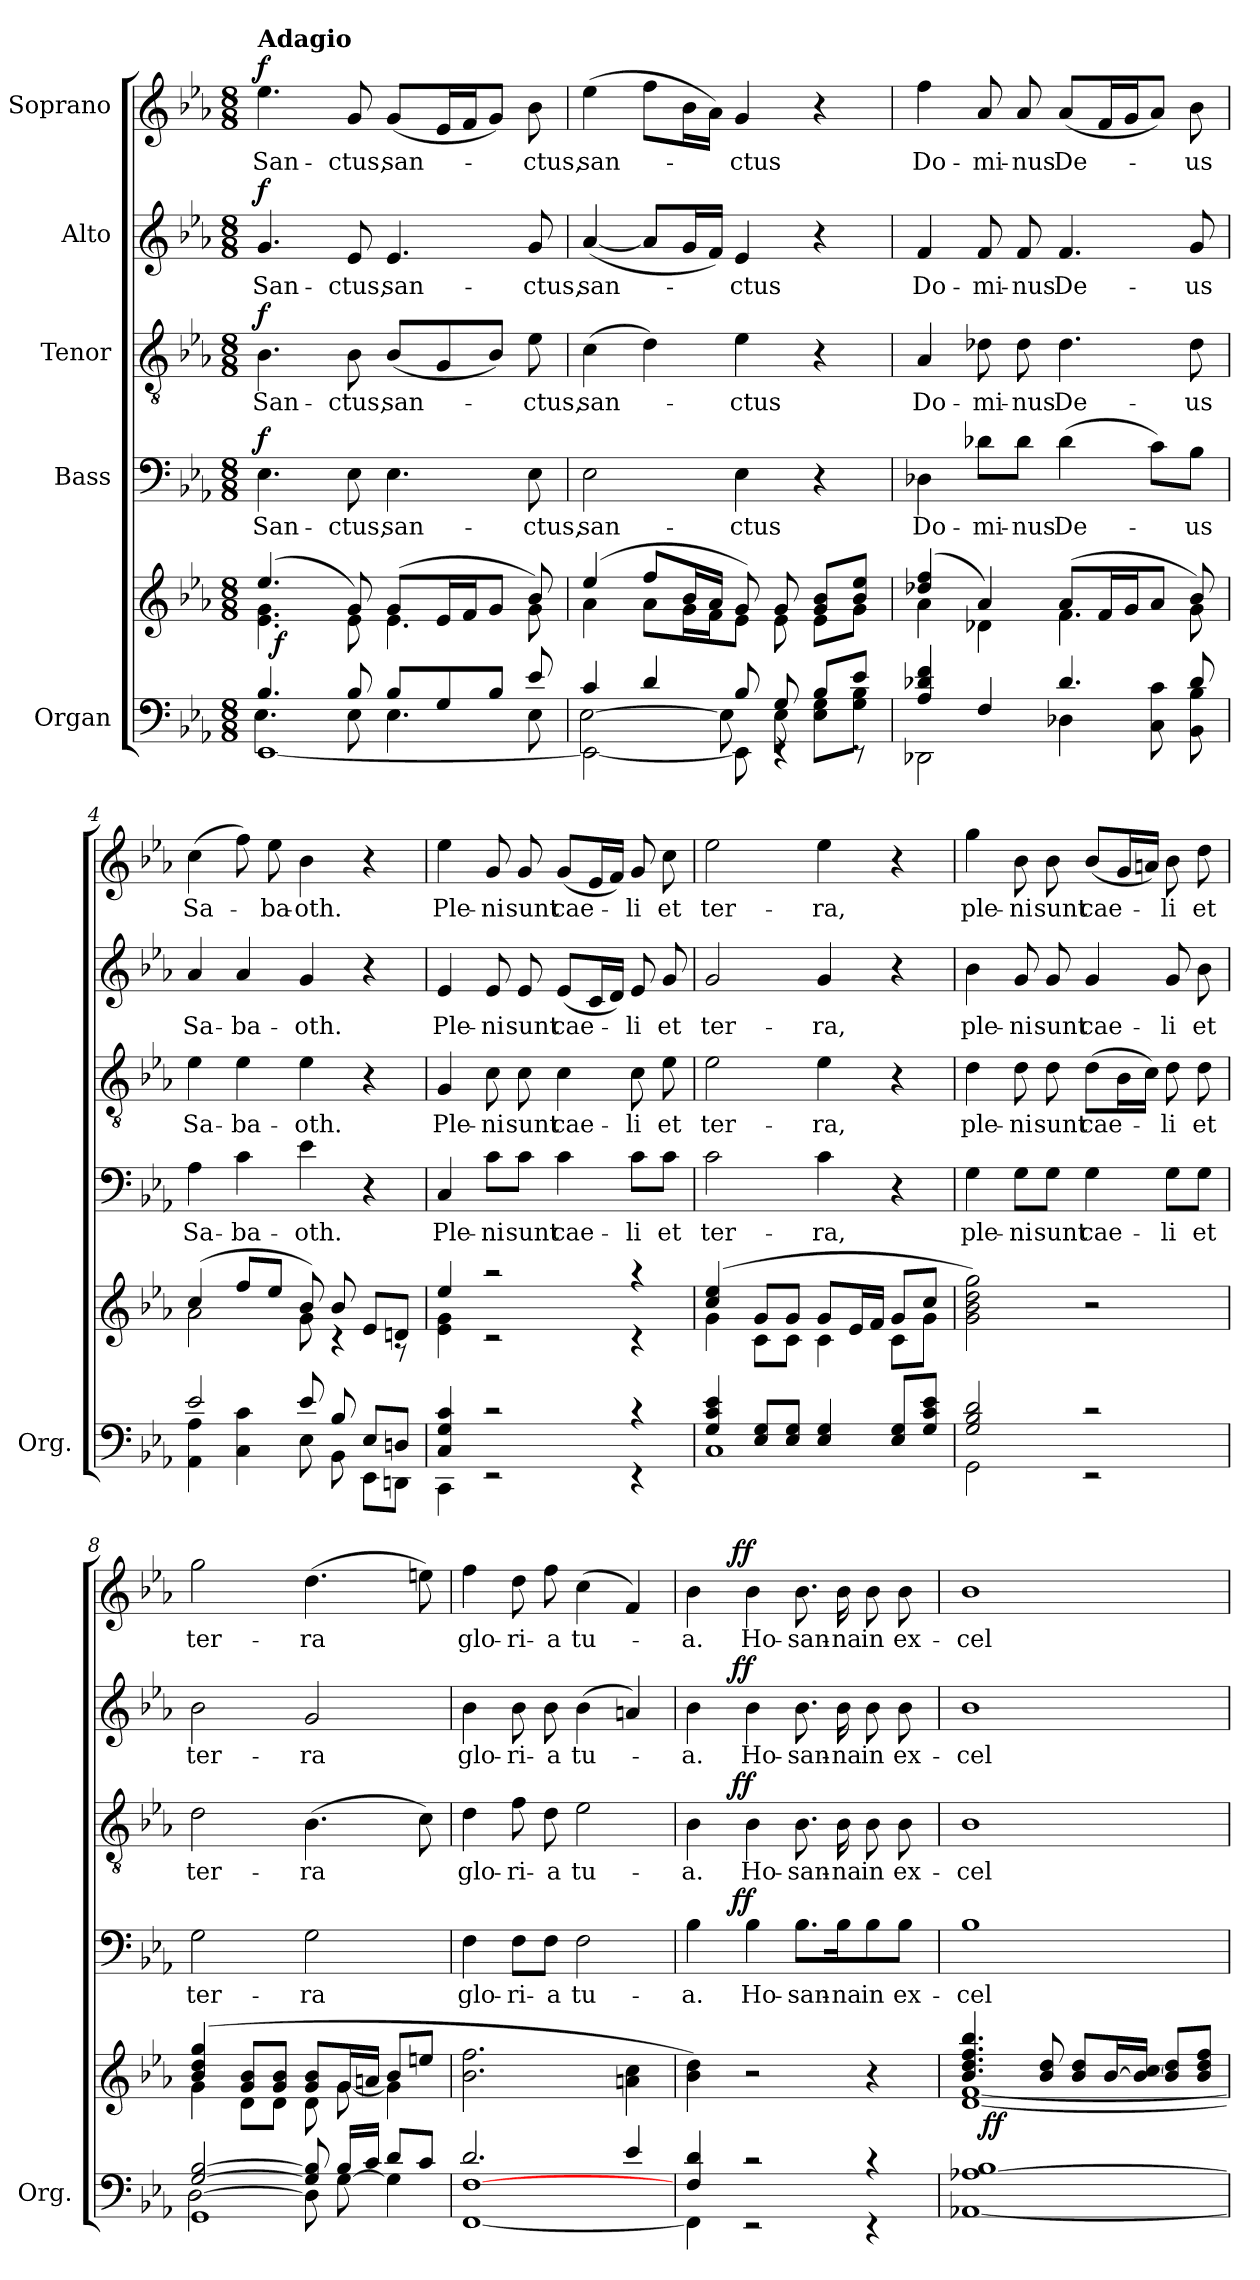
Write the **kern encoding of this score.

**kern	**kern	**dynam	**kern	**text	**dynam	**kern	**text	**dynam	**kern	**text	**dynam	**kern	**text	**dynam
*part5	*part5	*part5	*part4	*part4	*part4	*part3	*part3	*part3	*part2	*part2	*part2	*part1	*part1	*part1
*staff6	*staff5	*staff5/6	*staff4	*staff4	*staff4	*staff3	*staff3	*staff3	*staff2	*staff2	*staff2	*staff1	*staff1	*staff1
*I"Organ	*	*	*I"Bass	*	*	*I"Tenor	*	*	*I"Alto	*	*	*I"Soprano	*	*
*I'Org.	*	*	*	*	*	*	*	*	*	*	*	*	*	*
*clefF4	*clefG2	*	*clefF4	*	*	*clefGv2	*	*	*clefG2	*	*	*clefG2	*	*
*k[b-e-a-]	*k[b-e-a-]	*	*k[b-e-a-]	*	*	*k[b-e-a-]	*	*	*k[b-e-a-]	*	*	*k[b-e-a-]	*	*
*E-:	*E-:	*	*E-:	*	*	*E-:	*	*	*E-:	*	*	*E-:	*	*
*M8/8	*M8/8	*	*M8/8	*	*	*M8/8	*	*	*M8/8	*	*	*M8/8	*	*
=1	=1	=1	=1	=1	=1	=1	=1	=1	=1	=1	=1	=1	=1	=1
*^	*^	*	*	*	*	*	*	*	*	*	*	*	*	*
*	*^	*	*	*	*	*	*	*	*	*	*	*	*	*	*	*
!	!	!	!	!	!	!	!	!	!	!	!	!	!	!	!LO:TX:a:B:t=Adagio	!	!
!	!	!	!	!	!	!	!LO:LY:b	!LO:DY:b	!	!LO:LY:b	!LO:DY:b	!	!LO:LY:b	!LO:DY:b	!	!LO:LY:b	!LO:DY:b
*	*	*	*	*^	*	*	*	*	*	*	*	*	*	*	*	*	*
4.B-/	[<1EE-	4.E-\	(>4.ee-/	4.e-\ 4.g\	32ryy	.	4.E-\	San-	f	4.B-\	San-	f	4.g/	San-	f	4.ee-\	San-	f
!	!	!	!	!	!	!LO:DY:b	!	!	!	!	!	!	!	!	!	!	!	!
.	.	.	.	.	2ryy	f	.	.	.	.	.	.	.	.	.	.	.	.
!	!	!	!	!	!	!	!	!LO:LY:b	!	!	!LO:LY:b	!	!	!LO:LY:b	!	!	!LO:LY:b	!
8B-/	.	8E-\	8g/)	8e-\	.	.	8E-\	-ctus,	.	8B-\	-ctus,	.	8e-/	-ctus,	.	8g/	-ctus,	.
!	!	!	!	!	!	!	!	!LO:LY:b	!	!	!LO:LY:b	!	!	!LO:LY:b	!	!	!LO:LY:b	!
8B-/L	.	4.E-\	(>8g/L	4.e-\	.	.	4.E-\	san-	.	(<8B-/L	san-	.	4.e-/	san-	.	(<8g/L	san-	.
.	.	.	.	.	4...ryy	.	.	.	.	.	.	.	.	.	.	.	.	.
8G/	.	.	16e-/L	.	.	.	.	.	.	8G/	.	.	.	.	.	16e-/L	.	.
.	.	.	16f/J	.	.	.	.	.	.	.	.	.	.	.	.	16f/J	.	.
8B-/J	.	.	8g/J	.	.	.	.	.	.	8B-/J)	.	.	.	.	.	8g/J)	.	.
!	!	!	!	!	!	!	!	!LO:LY:b	!	!	!LO:LY:b	!	!	!LO:LY:b	!	!	!LO:LY:b	!
8e-/	.	8E-\	8b-/)	8g\	.	.	8E-\	-ctus,	.	8e-\	-ctus,	.	8g/	-ctus,	.	8b-\	-ctus,	.
=2	=2	=2	=2	=2	=2	=2	=2	=2	=2	=2	=2	=2	=2	=2	=2	=2	=2	=2
!	!	!	!	!	!	!	!	!LO:LY:b	!	!	!LO:LY:b	!	!	!LO:LY:b	!	!	!LO:LY:b	!
*	*	*	*	*v	*v	*	*	*	*	*	*	*	*	*	*	*	*	*
4c/	2EE-\_	[2E-\	(>4ee-/	4a-\	.	2E-\	san-	.	(>4c\	san-	.	(<[4a-/	san-	.	(>4ee-\	san-	.
4d/	.	.	8ff/L	8a-\L	.	.	.	.	4d\)	.	.	8a-/L]	.	.	8ff\L	.	.
.	.	.	16b-/L	16g\L	.	.	.	.	.	.	.	16g/L	.	.	16b-\L	.	.
.	.	.	16a-/JJ	16f\J	.	.	.	.	.	.	.	16f/JJ)	.	.	16a-\JJ)	.	.
!	!	!	!	!	!	!	!LO:LY:b	!	!	!LO:LY:b	!	!	!LO:LY:b	!	!	!LO:LY:b	!
8B-/	8EE-\]	8E-\]	8g/)	8e-\J	.	4E-\	-ctus	.	4e-\	-ctus	.	4e-/	-ctus	.	4g/	-ctus	.
8G/	4rEE	8E-\	8g/	8e-\	.	.	.	.	.	.	.	.	.	.	.	.	.
8B-/L	.	8E-\ 8G\L	8g/ 8b-/L	8e-\L	.	4r	.	.	4r	.	.	4r	.	.	4r	.	.
8e-/J	8rEE	8G\ 8B-\J	8b-/ 8ee-/J	8g\J	.	.	.	.	.	.	.	.	.	.	.	.	.
=3	=3	=3	=3	=3	=3	=3	=3	=3	=3	=3	=3	=3	=3	=3	=3	=3	=3
!	!	!	!	!	!	!	!LO:LY:b	!	!	!LO:LY:b	!	!	!LO:LY:b	!	!	!LO:LY:b	!
*	*v	*v	*	*	*	*	*	*	*	*	*	*	*	*	*	*	*
4A-/ 4d-X/ 4f/	2DD-X\	(>4dd-X/ 4ff/	4a-\	.	4D-X\	Do-	.	4A-/	Do-	.	4f/	Do-	.	4ff\	Do-	.
!	!	!	!	!	!	!LO:LY:b	!	!	!LO:LY:b	!	!	!LO:LY:b	!	!	!LO:LY:b	!
4F/	.	4a-/)	4d-X\	.	8d-X\L	-mi-	.	8d-X\	-mi-	.	8f/	-mi-	.	8a-/	-mi-	.
!	!	!	!	!	!	!LO:LY:b	!	!	!LO:LY:b	!	!	!LO:LY:b	!	!	!LO:LY:b	!
.	.	.	.	.	8d-\J	-nus	.	8d-\	-nus	.	8f/	-nus	.	8a-/	-nus	.
!	!	!	!	!	!	!LO:LY:b	!	!	!LO:LY:b	!	!	!LO:LY:b	!	!	!LO:LY:b	!
4.d-/	4D-X\	(>8a-/L	4.f\	.	(>4d-\	De-	.	4.d-\	De-	.	4.f/	De-	.	(<8a-/L	De-	.
.	.	16f/L	.	.	.	.	.	.	.	.	.	.	.	16f/L	.	.
.	.	16g/J	.	.	.	.	.	.	.	.	.	.	.	16g/J	.	.
.	8C\ 8c\	8a-/J	.	.	8c\L)	.	.	.	.	.	.	.	.	8a-/J)	.	.
!	!	!	!	!	!	!LO:LY:b	!	!	!LO:LY:b	!	!	!LO:LY:b	!	!	!LO:LY:b	!
8d-/	8BB-\ 8B-\	8b-/)	8g\	.	8B-\J	-us	.	8d-\	-us	.	8g/	-us	.	8b-\	-us	.
=4	=4	=4	=4	=4	=4	=4	=4	=4	=4	=4	=4	=4	=4	=4	=4	=4
!	!	!	!	!	!	!LO:LY:b	!	!	!LO:LY:b	!	!	!LO:LY:b	!	!	!LO:LY:b	!
2e-/	4AA-\ 4A-\	(>4cc/	2a-\	.	4A-\	Sa-	.	4e-\	Sa-	.	4a-/	Sa-	.	(>4cc\	Sa-	.
!	!	!	!	!	!	!LO:LY:b	!	!	!LO:LY:b	!	!	!LO:LY:b	!	!	!	!
.	4C\ 4c\	8ff/L	.	.	4c\	-ba-	.	4e-\	-ba-	.	4a-/	-ba-	.	8ff\)	.	.
!	!	!	!	!	!	!	!	!	!	!	!	!	!	!	!LO:LY:b	!
.	.	8ee-/J	.	.	.	.	.	.	.	.	.	.	.	8ee-\	-ba-	.
!	!	!	!	!	!	!LO:LY:b	!	!	!LO:LY:b	!	!	!LO:LY:b	!	!	!LO:LY:b	!
8e-/	8E-\	8b-/)	8g\	.	4e-\	-oth.	.	4e-\	-oth.	.	4g/	-oth.	.	4b-\	-oth.	.
8B-/	8BB-\	8b-/	4rc	.	.	.	.	.	.	.	.	.	.	.	.	.
8E-/L	8EE-\L	8e-/L	.	.	4r	.	.	4r	.	.	4r	.	.	4r	.	.
8Dn/J	8DDn\J	8dn/J	8rA	.	.	.	.	.	.	.	.	.	.	.	.	.
!!LO:LB:g=z
=5	=5	=5	=5	=5	=5	=5	=5	=5	=5	=5	=5	=5	=5	=5	=5	=5
!	!	!	!	!	!	!LO:LY:b	!	!	!LO:LY:b	!	!	!LO:LY:b	!	!	!LO:LY:b	!
4C/ 4G/ 4c/	4CC\	4ee-/	4e-\ 4g\	.	4C/	Ple-	.	4G/	Ple-	.	4e-/	Ple-	.	4ee-\	Ple-	.
!	!	!	!	!	!	!LO:LY:b	!	!	!LO:LY:b	!	!	!LO:LY:b	!	!	!LO:LY:b	!
2rc	2rEE	2raa	2rc	.	8c\L	-ni	.	8c\	-ni	.	8e-/	-ni	.	8g/	-ni	.
!	!	!	!	!	!	!LO:LY:b	!	!	!LO:LY:b	!	!	!LO:LY:b	!	!	!LO:LY:b	!
.	.	.	.	.	8c\J	sunt	.	8c\	sunt	.	8e-/	sunt	.	8g/	sunt	.
!	!	!	!	!	!	!LO:LY:b	!	!	!LO:LY:b	!	!	!LO:LY:b	!	!	!LO:LY:b	!
.	.	.	.	.	4c\	cae-	.	4c\	cae-	.	(<8e-/L	cae-	.	(<8g/L	cae-	.
.	.	.	.	.	.	.	.	.	.	.	16c/L	.	.	16e-/L	.	.
.	.	.	.	.	.	.	.	.	.	.	16d/JJ)	.	.	16f/JJ)	.	.
!	!	!	!	!	!	!LO:LY:b	!	!	!LO:LY:b	!	!	!LO:LY:b	!	!	!LO:LY:b	!
4rc	4rEE	4raa	4rc	.	8c\L	-li	.	8c\	-li	.	8e-/	-li	.	8g/	-li	.
!	!	!	!	!	!	!LO:LY:b	!	!	!LO:LY:b	!	!	!LO:LY:b	!	!	!LO:LY:b	!
.	.	.	.	.	8c\J	et	.	8e-\	et	.	8g/	et	.	8cc\	et	.
=6	=6	=6	=6	=6	=6	=6	=6	=6	=6	=6	=6	=6	=6	=6	=6	=6
!	!	!	!	!	!	!LO:LY:b	!	!	!LO:LY:b	!	!	!LO:LY:b	!	!	!LO:LY:b	!
4G/ 4c/ 4e-/	1C	(>4cc/ 4ee-/	4g\	.	2c\	ter-	.	2e-\	ter-	.	2g/	ter-	.	2ee-\	ter-	.
8E-/ 8G/L	.	8g/L	8c\L	.	.	.	.	.	.	.	.	.	.	.	.	.
8E-/ 8G/J	.	8g/J	8c\J	.	.	.	.	.	.	.	.	.	.	.	.	.
!	!	!	!	!	!	!LO:LY:b	!	!	!LO:LY:b	!	!	!LO:LY:b	!	!	!LO:LY:b	!
4E-/ 4G/	.	8g/L	4c\	.	4c\	-ra,	.	4e-\	-ra,	.	4g/	-ra,	.	4ee-\	-ra,	.
.	.	16e-/L	.	.	.	.	.	.	.	.	.	.	.	.	.	.
.	.	16f/JJ	.	.	.	.	.	.	.	.	.	.	.	.	.	.
8E-/ 8G/L	.	8g/L	8c\L	.	4r	.	.	4r	.	.	4r	.	.	4r	.	.
8G/ 8c/ 8e-/J	.	8cc/J	8g\J	.	.	.	.	.	.	.	.	.	.	.	.	.
=7	=7	=7	=7	=7	=7	=7	=7	=7	=7	=7	=7	=7	=7	=7	=7	=7
!	!	!	!	!	!	!LO:LY:b	!	!	!LO:LY:b	!	!	!LO:LY:b	!	!	!LO:LY:b	!
*	*	*v	*v	*	*	*	*	*	*	*	*	*	*	*	*	*
2G/ 2B-/ 2d/	2GG\	2g\ 2b-\ 2dd\ 2gg\)	.	4G\	ple-	.	4d\	ple-	.	4b-\	ple-	.	4gg\	ple-	.
!	!	!	!	!	!LO:LY:b	!	!	!LO:LY:b	!	!	!LO:LY:b	!	!	!LO:LY:b	!
.	.	.	.	8G\L	-ni	.	8d\	-ni	.	8g/	-ni	.	8b-\	-ni	.
!	!	!	!	!	!LO:LY:b	!	!	!LO:LY:b	!	!	!LO:LY:b	!	!	!LO:LY:b	!
.	.	.	.	8G\J	sunt	.	8d\	sunt	.	8g/	sunt	.	8b-\	sunt	.
!	!	!	!	!	!LO:LY:b	!	!	!LO:LY:b	!	!	!LO:LY:b	!	!	!LO:LY:b	!
2rc	2rEE	2r	.	4G\	cae-	.	(>8d\L	cae-	.	4g/	cae-	.	(<8b-/L	cae-	.
.	.	.	.	.	.	.	16B-\L	.	.	.	.	.	16g/L	.	.
.	.	.	.	.	.	.	16c\JJ)	.	.	.	.	.	16an/JJ)	.	.
!	!	!	!	!	!LO:LY:b	!	!	!LO:LY:b	!	!	!LO:LY:b	!	!	!LO:LY:b	!
.	.	.	.	8G\L	-li	.	8d\	-li	.	8g/	-li	.	8b-\	-li	.
!	!	!	!	!	!LO:LY:b	!	!	!LO:LY:b	!	!	!LO:LY:b	!	!	!LO:LY:b	!
.	.	.	.	8G\J	et	.	8d\	et	.	8b-\	et	.	8dd\	et	.
=8	=8	=8	=8	=8	=8	=8	=8	=8	=8	=8	=8	=8	=8	=8	=8
*	*^	*^	*	*	*	*	*	*	*	*	*	*	*	*	*
!	!	!	!	!	!	!	!LO:LY:b	!	!	!LO:LY:b	!	!	!LO:LY:b	!	!	!LO:LY:b	!
[>2G/ [>2B-/	1GG	[2D\	(>4b-/ 4dd/ 4gg/	4g\	.	2G\	ter-	.	2d\	ter-	.	2b-\	ter-	.	2gg\	ter-	.
.	.	.	8g/ 8b-/L	8d\L	.	.	.	.	.	.	.	.	.	.	.	.	.
.	.	.	8g/ 8b-/J	8d\J	.	.	.	.	.	.	.	.	.	.	.	.	.
!	!	!	!	!	!	!	!LO:LY:b	!	!	!LO:LY:b	!	!	!LO:LY:b	!	!	!LO:LY:b	!
8G/] 8B-/]	.	8D\]	8g/ 8b-/L	8d\	.	2G\	-ra	.	(>4.B-\	-ra	.	2g/	-ra	.	(>4.dd\	-ra	.
16B-/LL	.	[<8G\	16g/L	[<8g\	.	.	.	.	.	.	.	.	.	.	.	.	.
16c/JJ	.	.	16an/JJ	.	.	.	.	.	.	.	.	.	.	.	.	.	.
8d/L	.	4G\]	8b-/L	4g\]	.	.	.	.	.	.	.	.	.	.	.	.	.
8c/J	.	.	8een/J	.	.	.	.	.	8c\)	.	.	.	.	.	8een\)	.	.
*	*	*	*v	*v	*	*	*	*	*	*	*	*	*	*	*	*	*
!!LO:PB:g=z
=9	=9	=9	=9	=9	=9	=9	=9	=9	=9	=9	=9	=9	=9	=9	=9	=9
!	!	!	!	!	!	!LO:LY:b	!	!	!LO:LY:b	!	!	!LO:LY:b	!	!	!LO:LY:b	!
2.d/	[<1FF	[<1F	2.b-\ 2.ff\	.	4F\	glo-	.	4d\	glo-	.	4b-\	glo-	.	4ff\	glo-	.
!	!	!	!	!	!	!LO:LY:b	!	!	!LO:LY:b	!	!	!LO:LY:b	!	!	!LO:LY:b	!
.	.	.	.	.	8F\L	-ri-	.	8f\	-ri-	.	8b-\	-ri-	.	8dd\	-ri-	.
!	!	!	!	!	!	!LO:LY:b	!	!	!LO:LY:b	!	!	!LO:LY:b	!	!	!LO:LY:b	!
.	.	.	.	.	8F\J	-a	.	8d\	-a	.	8b-\	-a	.	8ff\	-a	.
!	!	!	!	!	!	!LO:LY:b	!	!	!LO:LY:b	!	!	!LO:LY:b	!	!	!LO:LY:b	!
.	.	.	.	.	2F\	tu-	.	2e-\	tu-	.	(>4b-\	tu-	.	(>4cc\	tu-	.
4e-/	.	.	4an\ 4cc\	.	.	.	.	.	.	.	4an/)	.	.	4f/)	.	.
*	*v	*v	*	*	*	*	*	*	*	*	*	*	*	*	*	*
=10	=10	=10	=10	=10	=10	=10	=10	=10	=10	=10	=10	=10	=10	=10	=10
!	!	!	!	!	!LO:LY:b	!	!	!LO:LY:b	!	!	!LO:LY:b	!	!	!LO:LY:b	!
*	*	*	*	*^	*	*	*^	*	*	*^	*	*	*^	*	*
4F/ 4d/	4FF\]	4b-\ 4dd\)	.	4B-\	8..ryy	-a.	.	4B-\	8..ryy	-a.	.	4b-\	8..ryy	-a.	.	4b-\	8..ryy	-a.	.
!	!	!	!	!	!	!	!LO:DY:a	!	!	!	!LO:DY:a	!	!	!	!LO:DY:a	!	!	!	!LO:DY:a
.	.	.	.	.	2ryy	.	ff	.	2ryy	.	ff	.	2ryy	.	ff	.	2ryy	.	ff
!	!	!	!	!	!	!LO:LY:b	!	!	!	!LO:LY:b	!	!	!	!LO:LY:b	!	!	!	!LO:LY:b	!
2rc	2rEE	2r	.	4B-\	.	Ho-	.	4B-\	.	Ho-	.	4b-\	.	Ho-	.	4b-\	.	Ho-	.
!	!	!	!	!	!	!LO:LY:b	!	!	!	!LO:LY:b	!	!	!	!LO:LY:b	!	!	!	!LO:LY:b	!
.	.	.	.	8.B-\L	.	-san-	.	8.B-\	.	-san-	.	8.b-\	.	-san-	.	8.b-\	.	-san-	.
!	!	!	!	!	!	!LO:LY:b	!	!	!	!LO:LY:b	!	!	!	!LO:LY:b	!	!	!	!LO:LY:b	!
.	.	.	.	16B-\K	.	-na	.	16B-\	.	-na	.	16b-\	.	-na	.	16b-\	.	-na	.
.	.	.	.	.	4ryy	.	.	.	4ryy	.	.	.	4ryy	.	.	.	4ryy	.	.
!	!	!	!	!	!	!LO:LY:b	!	!	!	!LO:LY:b	!	!	!	!LO:LY:b	!	!	!	!LO:LY:b	!
4rc	4rEE	4r	.	8B-\	.	in	.	8B-\	.	in	.	8b-\	.	in	.	8b-\	.	in	.
!	!	!	!	!	!	!LO:LY:b	!	!	!	!LO:LY:b	!	!	!	!LO:LY:b	!	!	!	!LO:LY:b	!
.	.	.	.	8B-\J	.	ex-	.	8B-\	.	ex-	.	8b-\	.	ex-	.	8b-\	.	ex-	.
.	.	.	.	.	32ryy	.	.	.	32ryy	.	.	.	32ryy	.	.	.	32ryy	.	.
=11	=11	=11	=11	=11	=11	=11	=11	=11	=11	=11	=11	=11	=11	=11	=11	=11	=11	=11	=11
*	*	*^	*	*	*	*	*	*	*	*	*	*	*	*	*	*	*	*	*
!	!	!	!	!	!	!	!LO:LY:b	!	!	!	!LO:LY:b	!	!	!	!LO:LY:b	!	!	!	!LO:LY:b	!
*	*	*	*	*	*v	*v	*	*	*	*	*	*	*v	*v	*	*	*v	*v	*	*
*	*	*	*^	*	*	*	*	*v	*v	*	*	*	*	*	*	*	*
[>1A-X 1B-	[<1AA-X	4.b-/ 4.dd/ 4.ff/ 4.bb-/	[<1d [<1f	16ryy	.	1B-	-cel-	.	1B-	-cel-	.	1b-	-cel-	.	1b-	-cel-	.
!	!	!	!	!	!LO:DY:b	!	!	!	!	!	!	!	!	!	!	!	!
.	.	.	.	2...ryy	ff	.	.	.	.	.	.	.	.	.	.	.	.
.	.	8b-/ 8dd/	.	.	.	.	.	.	.	.	.	.	.	.	.	.	.
.	.	8b-/ 8dd/L	.	.	.	.	.	.	.	.	.	.	.	.	.	.	.
.	.	[>16b-/L	.	.	.	.	.	.	.	.	.	.	.	.	.	.	.
.	.	16b-/_ 16cc/JJ	.	.	.	.	.	.	.	.	.	.	.	.	.	.	.
.	.	8b-/] 8dd/L	.	.	.	.	.	.	.	.	.	.	.	.	.	.	.
.	.	8b-/ 8dd/ 8ff/J	.	.	.	.	.	.	.	.	.	.	.	.	.	.	.
*v	*v	*	*	*	*	*	*	*	*	*	*	*	*	*	*	*	*
*	*v	*v	*v	*	*	*	*	*	*	*	*	*	*	*	*	*
=	=	=	=	=	=	=	=	=	=	=	=	=	=	=
*-	*-	*-	*-	*-	*-	*-	*-	*-	*-	*-	*-	*-	*-	*-
